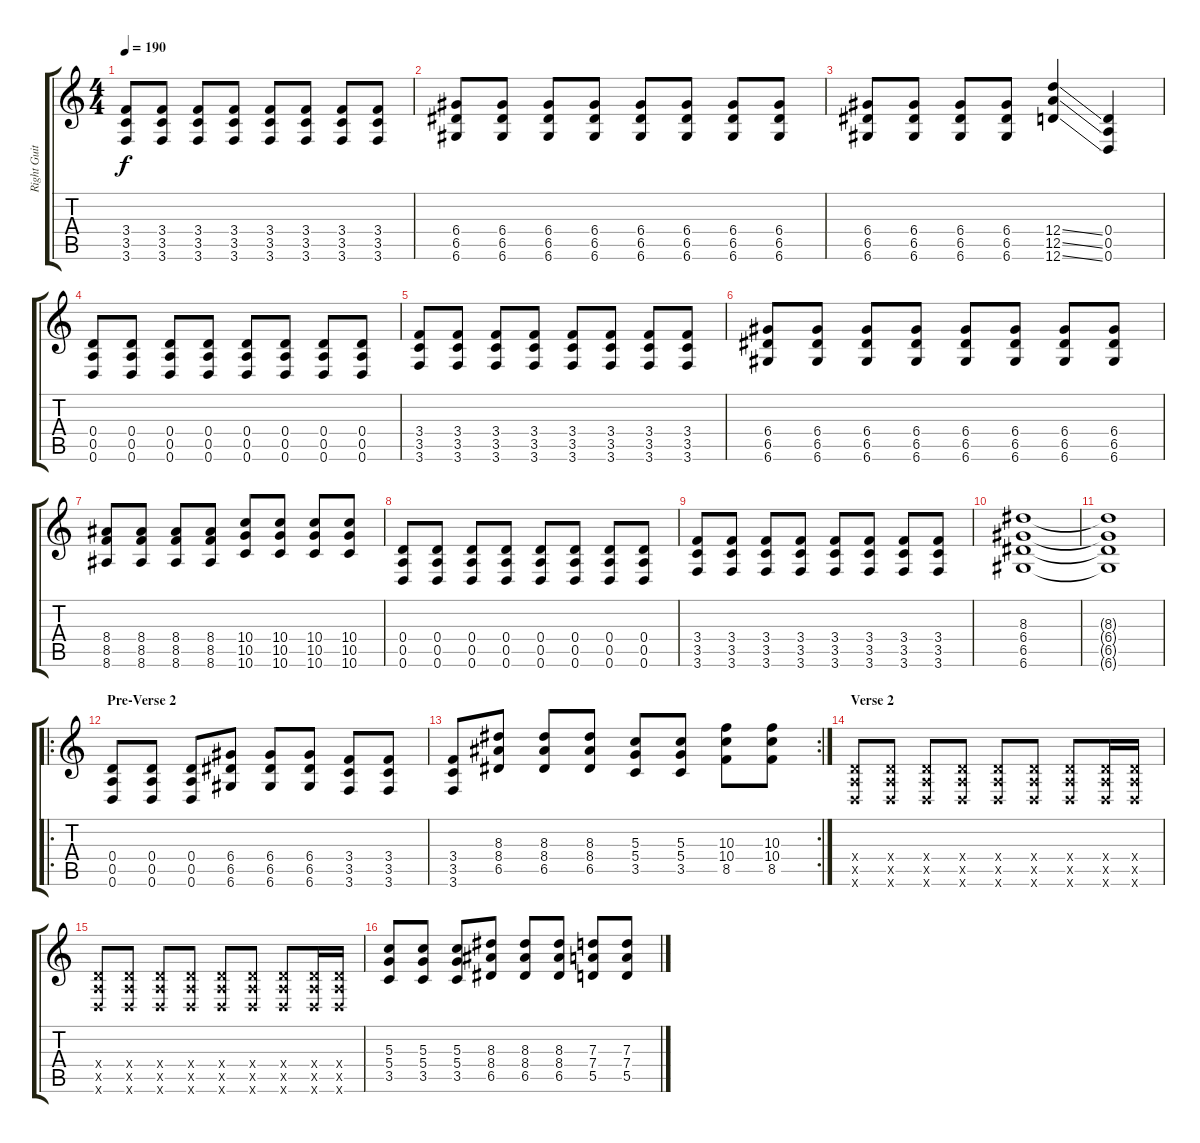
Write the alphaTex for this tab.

\track ("Right Guitar" "Right Guit") {instrument overdrivenguitar}
\staff {score tabs}
\tuning (E4 B3 G3 D3 A2 D2) {hide}
\ts (4 4)
\tempo 190
\clef g2
\ks c
(3.4 3.5 3.6).8{dy f} (3.4 3.5 3.6).8 (3.4 3.5 3.6).8 (3.4 3.5 3.6).8 (3.4 3.5 3.6).8 (3.4 3.5 3.6).8 (3.4 3.5 3.6).8 (3.4 3.5 3.6).8 |
(6.4 6.5 6.6).8 (6.4 6.5 6.6).8 (6.4 6.5 6.6).8 (6.4 6.5 6.6).8 (6.4 6.5 6.6).8 (6.4 6.5 6.6).8 (6.4 6.5 6.6).8 (6.4 6.5 6.6).8 |
(6.4 6.5 6.6).8 (6.4 6.5 6.6).8 (6.4 6.5 6.6).8 (6.4 6.5 6.6).8 (12.4{ss} 12.5{ss} 12.6{ss}).4 (0.4 0.5 0.6).4 |
(0.4 0.5 0.6).8 (0.4 0.5 0.6).8 (0.4 0.5 0.6).8 (0.4 0.5 0.6).8 (0.4 0.5 0.6).8 (0.4 0.5 0.6).8 (0.4 0.5 0.6).8 (0.4 0.5 0.6).8 |
(3.4 3.5 3.6).8 (3.4 3.5 3.6).8 (3.4 3.5 3.6).8 (3.4 3.5 3.6).8 (3.4 3.5 3.6).8 (3.4 3.5 3.6).8 (3.4 3.5 3.6).8 (3.4 3.5 3.6).8 |
(6.4 6.5 6.6).8 (6.4 6.5 6.6).8 (6.4 6.5 6.6).8 (6.4 6.5 6.6).8 (6.4 6.5 6.6).8 (6.4 6.5 6.6).8 (6.4 6.5 6.6).8 (6.4 6.5 6.6).8 |
(8.4 8.5 8.6).8 (8.4 8.5 8.6).8 (8.4 8.5 8.6).8 (8.4 8.5 8.6).8 (10.4 10.5 10.6).8 (10.4 10.5 10.6).8 (10.4 10.5 10.6).8 (10.4 10.5 10.6).8 |
(0.4 0.5 0.6).8 (0.4 0.5 0.6).8 (0.4 0.5 0.6).8 (0.4 0.5 0.6).8 (0.4 0.5 0.6).8 (0.4 0.5 0.6).8 (0.4 0.5 0.6).8 (0.4 0.5 0.6).8 |
(3.4 3.5 3.6).8 (3.4 3.5 3.6).8 (3.4 3.5 3.6).8 (3.4 3.5 3.6).8 (3.4 3.5 3.6).8 (3.4 3.5 3.6).8 (3.4 3.5 3.6).8 (3.4 3.5 3.6).8 |
(8.3 6.4 6.5 6.6).1 |
(8.3{t} 6.4{t} 6.5{t} 6.6{t}).1 |
\ro
\section ("" "Pre-Verse 2")
(0.4 0.5 0.6).8 (0.4 0.5 0.6).8 (0.4 0.5 0.6).8 (6.4 6.5 6.6).8 (6.4 6.5 6.6).8 (6.4 6.5 6.6).8 (3.4 3.5 3.6).8 (3.4 3.5 3.6).8 |
\rc 2
(3.4 3.5 3.6).8 (8.3 8.4 6.5).8 (8.3 8.4 6.5).8 (8.3 8.4 6.5).8 (5.3 5.4 3.5).8 (5.3 5.4 3.5).8 (10.3 10.4 8.5).8 (10.3 10.4 8.5).8 |
\section ("" "Verse 2")
(0.4{x} 0.5{x} 0.6{x}).8 (0.4{x} 0.5{x} 0.6{x}).8 (0.4{x} 0.5{x} 0.6{x}).8 (0.4{x} 0.5{x} 0.6{x}).8 (0.4{x} 0.5{x} 0.6{x}).8 (0.4{x} 0.5{x} 0.6{x}).8 (0.4{x} 0.5{x} 0.6{x}).8 (0.4{x} 0.5{x} 0.6{x}).16 (0.4{x} 0.5{x} 0.6{x}).16 |
(0.4{x} 0.5{x} 0.6{x}).8 (0.4{x} 0.5{x} 0.6{x}).8 (0.4{x} 0.5{x} 0.6{x}).8 (0.4{x} 0.5{x} 0.6{x}).8 (0.4{x} 0.5{x} 0.6{x}).8 (0.4{x} 0.5{x} 0.6{x}).8 (0.4{x} 0.5{x} 0.6{x}).8 (0.4{x} 0.5{x} 0.6{x}).16 (0.4{x} 0.5{x} 0.6{x}).16 |
(5.3 5.4 3.5).8 (5.3 5.4 3.5).8 (5.3 5.4 3.5).8 (8.3 8.4 6.5).8 (8.3 8.4 6.5).8 (8.3 8.4 6.5).8 (7.3 7.4 5.5).8 (7.3 7.4 5.5).8
